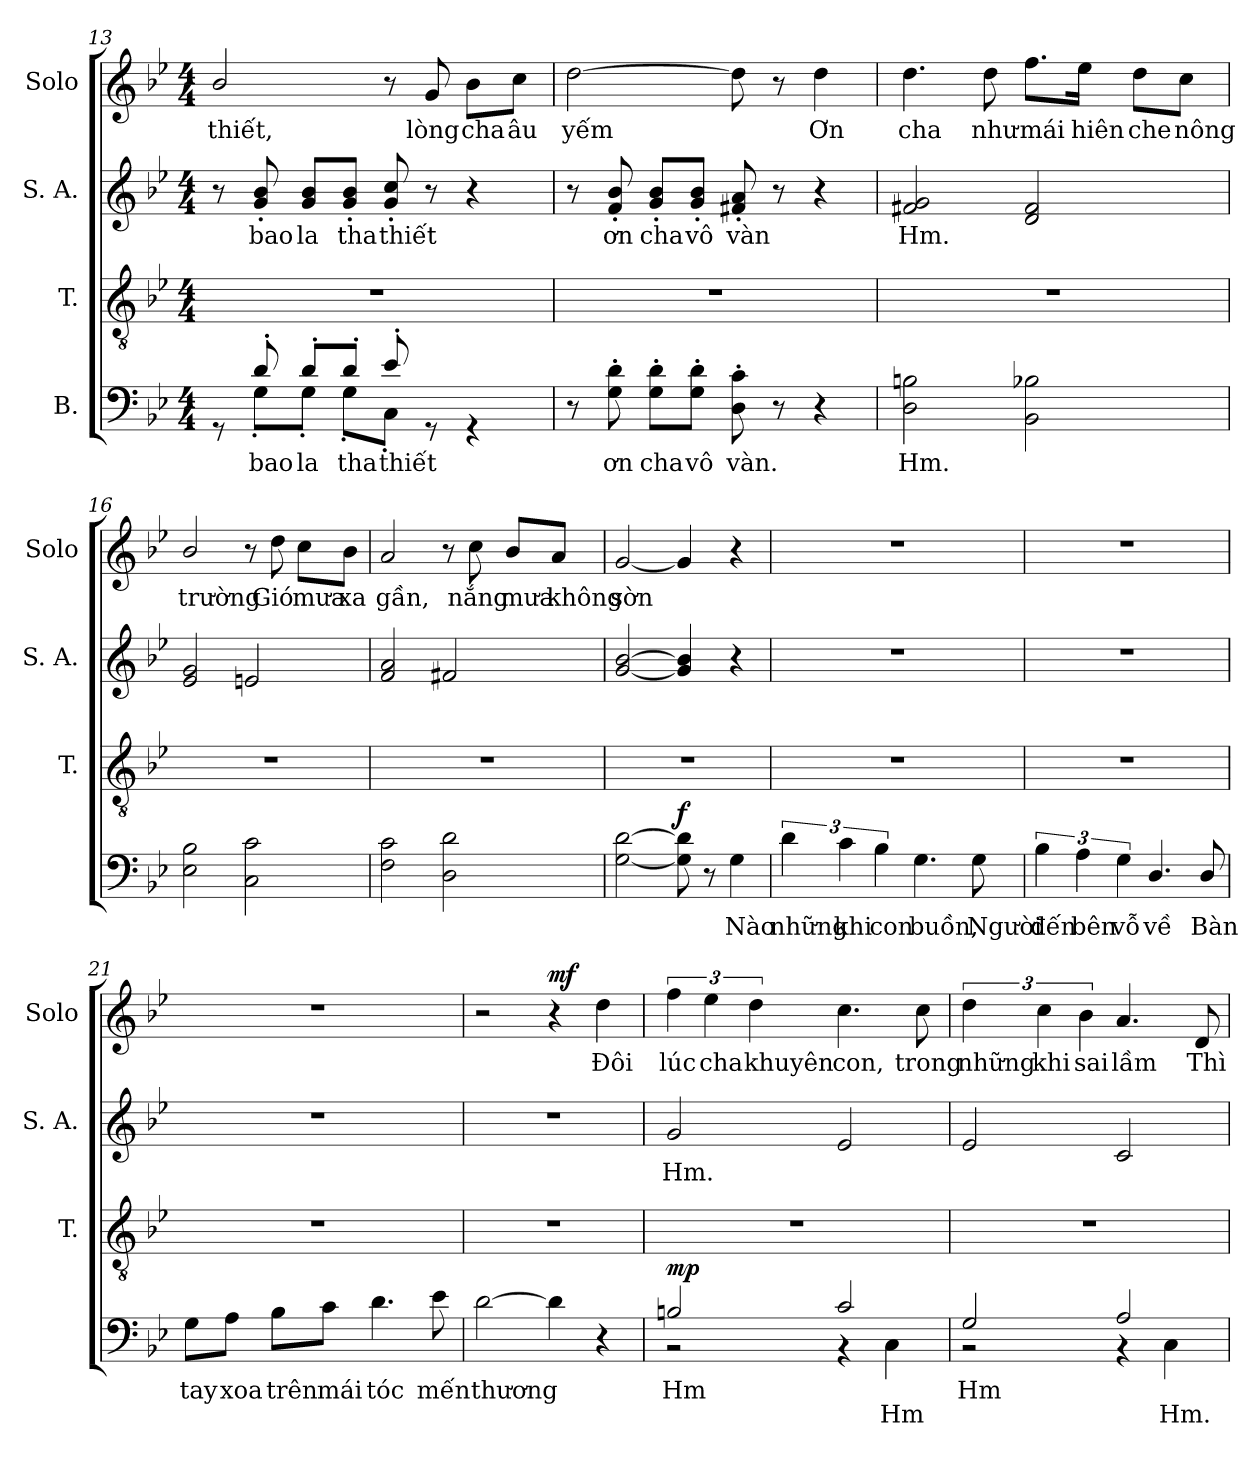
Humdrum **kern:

**kern	**text	**text	**dynam	**kern	**kern	**text	**kern	**text	**dynam
*part4	*part4	*part4	*part4	*part3	*part2	*part2	*part1	*part1	*part1
*staff4	*staff4	*staff4	*staff4	*staff3	*staff2	*staff2	*staff1	*staff1	*staff1
*I"B.	*	*	*	*I"T.	*I"S. A.	*	*I"Solo	*	*
*	*	*	*	*I'T.	*I'S. A.	*	*I'Solo	*	*
*clefF4	*	*	*	*clefGv2	*clefG2	*	*clefG2	*	*
*k[b-e-]	*	*	*	*k[b-e-]	*k[b-e-]	*	*k[b-e-]	*	*
*M4/4	*	*	*	*M4/4	*M4/4	*	*M4/4	*	*
=13	=13	=13	=13	=13	=13	=13	=13	=13	=13
*^	*	*	*	*	*	*	*	*	*
!	!	!	!	!	!	!	!	!	!LO:LY:b	!
8rGG	8ryy	.	.	.	1r	8r	.	2b-/	thiết,	.
!	!	!LO:LY:b	!	!	!	!	!LO:LY:b	!	!	!
8d'/	8G'\L	bao	.	.	.	8g/' 8b-/'	bao	.	.	.
!	!	!LO:LY:b	!	!	!	!	!LO:LY:b	!	!	!
8d'/L	8G'\J	la	.	.	.	8g/ 8b-/L	la	.	.	.
!	!	!LO:LY:b	!	!	!	!	!LO:LY:b	!	!	!
8d'/J	8G'\L	tha	.	.	.	8g'/ 8b-'/J	tha	.	.	.
!	!	!LO:LY:b	!	!	!	!	!LO:LY:b	!	!	!
8e-'/	8C'\J	thiết	.	.	.	8g/' 8cc/'	thiết	8r	.	.
!	!	!	!	!	!	!	!	!	!LO:LY:b	!
8rGG	4.ryy	.	.	.	.	8r	.	8g/	lòng	.
!	!	!	!	!	!	!	!	!	!LO:LY:b	!
4rGG	.	.	.	.	.	4r	.	8b-\L	cha	.
!	!	!	!	!	!	!	!	!	!LO:LY:b	!
.	.	.	.	.	.	.	.	8cc\J	âu	.
*v	*v	*	*	*	*	*	*	*	*	*
!!LO:LB:g=z
=14	=14	=14	=14	=14	=14	=14	=14	=14	=14
!	!	!	!	!	!	!	!	!LO:LY:b	!
8r	.	.	.	1r	8r	.	[2dd\	yếm	.
!	!LO:LY:b	!	!	!	!	!LO:LY:b	!	!	!
8G\' 8d\'	ơn	.	.	.	8f/' 8b-/'	ơn	.	.	.
!	!LO:LY:b	!	!	!	!	!LO:LY:b	!	!	!
8G'\ 8d'\L	cha	.	.	.	8g'/ 8b-'/L	cha	.	.	.
!	!LO:LY:b	!	!	!	!	!LO:LY:b	!	!	!
8G'\ 8d'\J	vô	.	.	.	8g'/ 8b-'/J	vô	.	.	.
!	!LO:LY:b	!	!	!	!	!LO:LY:b	!	!	!
8D\' 8c\'	vàn.	.	.	.	8f#X/' 8a/'	vàn	8dd\]	.	.
8r	.	.	.	.	8r	.	8r	.	.
!	!	!	!	!	!	!	!	!LO:LY:b	!
4r	.	.	.	.	4r	.	4dd\	Ơn	.
=15	=15	=15	=15	=15	=15	=15	=15	=15	=15
!	!LO:LY:b	!	!	!	!	!LO:LY:b	!	!LO:LY:b	!
2D\ 2Bn\	Hm.	.	.	1r	2f#X/ 2g/	Hm.	4.dd\	cha	.
!	!	!	!	!	!	!	!	!LO:LY:b	!
.	.	.	.	.	.	.	8dd\	như	.
!	!	!	!	!	!	!	!	!LO:LY:b	!
2BB-\ 2B-X\	.	.	.	.	2d/ 2f#/	.	8.ff\L	mái	.
!	!	!	!	!	!	!	!	!LO:LY:b	!
.	.	.	.	.	.	.	16ee-\Jk	hiên	.
!	!	!	!	!	!	!	!	!LO:LY:b	!
.	.	.	.	.	.	.	8dd\L	che	.
!	!	!	!	!	!	!	!	!LO:LY:b	!
.	.	.	.	.	.	.	8cc\J	nông	.
=16	=16	=16	=16	=16	=16	=16	=16	=16	=16
!	!	!	!	!	!	!	!	!LO:LY:b	!
2E-\ 2B-\	.	.	.	1r	2e-/ 2g/	.	2b-/	trường	.
2C\ 2c\	.	.	.	.	2en/	.	8r	.	.
!	!	!	!	!	!	!	!	!LO:LY:b	!
.	.	.	.	.	.	.	8dd\	Gió	.
!	!	!	!	!	!	!	!	!LO:LY:b	!
.	.	.	.	.	.	.	8cc\L	mưa	.
!	!	!	!	!	!	!	!	!LO:LY:b	!
.	.	.	.	.	.	.	8b-\J	xa	.
=17	=17	=17	=17	=17	=17	=17	=17	=17	=17
!	!	!	!	!	!	!	!	!LO:LY:b	!
2F\ 2c\	.	.	.	1r	2f/ 2a/	.	2a/	gần,	.
2D\ 2d\	.	.	.	.	2f#X/	.	8r	.	.
!	!	!	!	!	!	!	!	!LO:LY:b	!
.	.	.	.	.	.	.	8cc\	nắng	.
!	!	!	!	!	!	!	!	!LO:LY:b	!
.	.	.	.	.	.	.	8b-/L	mưa	.
!	!	!	!	!	!	!	!	!LO:LY:b	!
.	.	.	.	.	.	.	8a/J	không	.
=18	=18	=18	=18	=18	=18	=18	=18	=18	=18
!	!	!	!	!	!	!	!	!LO:LY:b	!
[2G\ [2d\	.	.	.	1r	[2g/ [2b-/	.	[2g/	sờn	.
!	!	!	!LO:DY:b	!	!	!	!	!	!
8G\] 8d\]	.	.	f	.	4g/] 4b-/]	.	4g/]	.	.
8r	.	.	.	.	.	.	.	.	.
!	!LO:LY:b	!	!	!	!	!	!	!	!
4G\	Nào	.	.	.	4r	.	4r	.	.
!!LO:LB:g=z
=19	=19	=19	=19	=19	=19	=19	=19	=19	=19
!	!LO:LY:b	!	!	!	!	!	!	!	!
6d\	những	.	.	1r	1r	.	1r	.	.
!	!LO:LY:b	!	!	!	!	!	!	!	!
6c\	khi	.	.	.	.	.	.	.	.
!	!LO:LY:b	!	!	!	!	!	!	!	!
6B-\	con	.	.	.	.	.	.	.	.
!	!LO:LY:b	!	!	!	!	!	!	!	!
4.G\	buồn,	.	.	.	.	.	.	.	.
!	!LO:LY:b	!	!	!	!	!	!	!	!
8G\	Người	.	.	.	.	.	.	.	.
=20	=20	=20	=20	=20	=20	=20	=20	=20	=20
!	!LO:LY:b	!	!	!	!	!	!	!	!
6B-\	đến	.	.	1r	1r	.	1r	.	.
!	!LO:LY:b	!	!	!	!	!	!	!	!
6A\	bên	.	.	.	.	.	.	.	.
!	!LO:LY:b	!	!	!	!	!	!	!	!
6G\	vỗ	.	.	.	.	.	.	.	.
!	!LO:LY:b	!	!	!	!	!	!	!	!
4.D/	về	.	.	.	.	.	.	.	.
!	!LO:LY:b	!	!	!	!	!	!	!	!
8D/	Bàn	.	.	.	.	.	.	.	.
=21	=21	=21	=21	=21	=21	=21	=21	=21	=21
!	!LO:LY:b	!	!	!	!	!	!	!	!
8G\L	tay	.	.	1r	1r	.	1r	.	.
!	!LO:LY:b	!	!	!	!	!	!	!	!
8A\J	xoa	.	.	.	.	.	.	.	.
!	!LO:LY:b	!	!	!	!	!	!	!	!
8B-\L	trên	.	.	.	.	.	.	.	.
!	!LO:LY:b	!	!	!	!	!	!	!	!
8c\J	mái	.	.	.	.	.	.	.	.
!	!LO:LY:b	!	!	!	!	!	!	!	!
4.d\	tóc	.	.	.	.	.	.	.	.
!	!LO:LY:b	!	!	!	!	!	!	!	!
8e-\	mến	.	.	.	.	.	.	.	.
=22	=22	=22	=22	=22	=22	=22	=22	=22	=22
!	!LO:LY:b	!	!	!	!	!	!	!	!
[2d\	thương	.	.	1r	1r	.	2r	.	.
!	!	!	!	!	!	!	!	!	!LO:DY:b
4d\]	.	.	.	.	.	.	4r	.	mf
!	!	!	!	!	!	!	!	!LO:LY:b	!
4r	.	.	.	.	.	.	4dd\	Đôi	.
!!LO:LB:g=z
=23	=23	=23	=23	=23	=23	=23	=23	=23	=23
!	!LO:LY:b	!	!LO:DY:b	!	!	!LO:LY:b	!	!LO:LY:b	!
*^	*	*	*	*	*	*	*	*	*
2Bn/	2r	Hm	.	mp	1r	2g/	Hm.	6ff\	lúc	.
!	!	!	!	!	!	!	!	!	!LO:LY:b	!
.	.	.	.	.	.	.	.	6ee-\	cha	.
!	!	!	!	!	!	!	!	!	!LO:LY:b	!
.	.	.	.	.	.	.	.	6dd\	khuyên	.
!	!	!	!	!	!	!	!	!	!LO:LY:b	!
2c/	4r	.	.	.	.	2e-/	.	4.cc\	con,	.
!	!	!	!LO:LY:b	!	!	!	!	!	!	!
.	4C\	.	Hm	.	.	.	.	.	.	.
!	!	!	!	!	!	!	!	!	!LO:LY:b	!
.	.	.	.	.	.	.	.	8cc\	trong	.
=24	=24	=24	=24	=24	=24	=24	=24	=24	=24	=24
!	!	!LO:LY:b	!	!	!	!	!	!	!LO:LY:b	!
2G/	2r	Hm	.	.	1r	2e-/	.	6dd\	những	.
!	!	!	!	!	!	!	!	!	!LO:LY:b	!
.	.	.	.	.	.	.	.	6cc\	khi	.
!	!	!	!	!	!	!	!	!	!LO:LY:b	!
.	.	.	.	.	.	.	.	6b-\	sai	.
!	!	!	!	!	!	!	!	!	!LO:LY:b	!
2A/	4r	.	.	.	.	2c/	.	4.a/	lầm	.
!	!	!	!LO:LY:b	!	!	!	!	!	!	!
.	4C\	.	Hm.	.	.	.	.	.	.	.
!	!	!	!	!	!	!	!	!	!LO:LY:b	!
.	.	.	.	.	.	.	.	8d/	Thì	.
*v	*v	*	*	*	*	*	*	*	*	*
=	=	=	=	=	=	=	=	=	=
*-	*-	*-	*-	*-	*-	*-	*-	*-	*-
